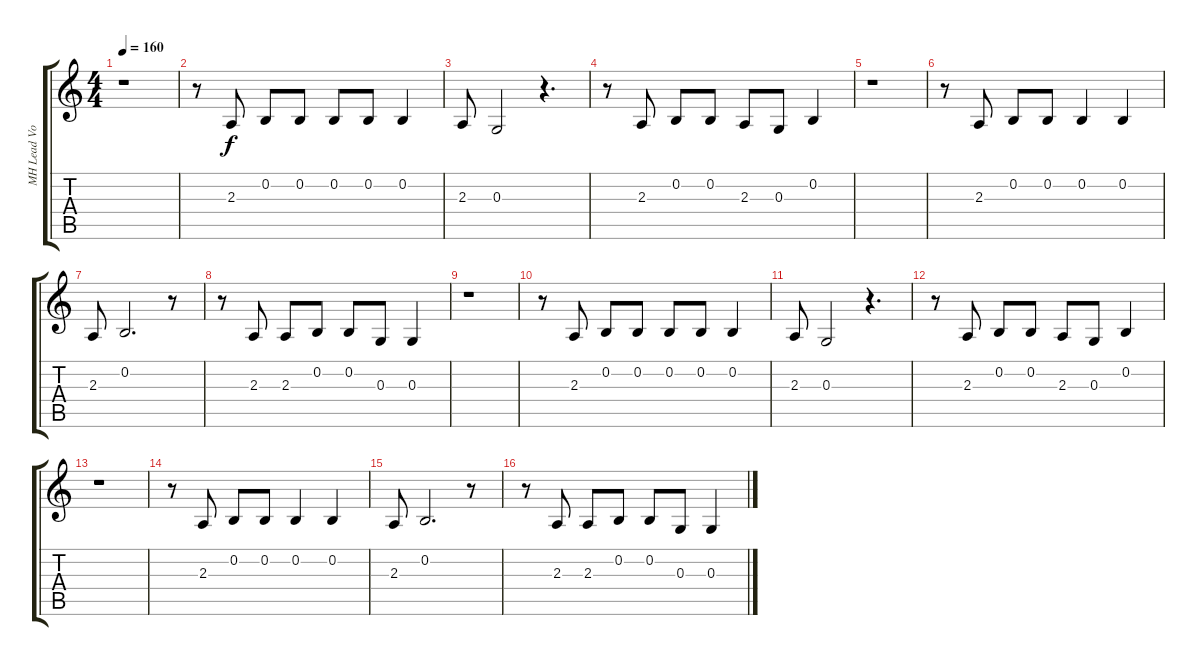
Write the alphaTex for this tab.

\track ("MH Lead Vocals" "MH Lead Vo") {instrument tenorsax}
\staff {score tabs}
\tuning (E4 B3 G3 D3 A2 E2) {hide}
\ts (4 4)
\tempo 160
\clef g2
\ks c
r.1{dy f} |
r.8 2.3.8 0.2.8 0.2.8 0.2.8 0.2.8 0.2.4 |
2.3.8 0.3.2 r.4{d} |
r.8 2.3.8 0.2.8 0.2.8 2.3.8 0.3.8 0.2.4 |
r.1 |
r.8 2.3.8 0.2.8 0.2.8 0.2.4 0.2.4 |
2.3.8 0.2.2{d} r.8 |
r.8 2.3.8 2.3.8 0.2.8 0.2.8 0.3.8 0.3.4 |
r.1 |
r.8 2.3.8 0.2.8 0.2.8 0.2.8 0.2.8 0.2.4 |
2.3.8 0.3.2 r.4{d} |
r.8 2.3.8 0.2.8 0.2.8 2.3.8 0.3.8 0.2.4 |
r.1 |
r.8 2.3.8 0.2.8 0.2.8 0.2.4 0.2.4 |
2.3.8 0.2.2{d} r.8 |
r.8 2.3.8 2.3.8 0.2.8 0.2.8 0.3.8 0.3.4
